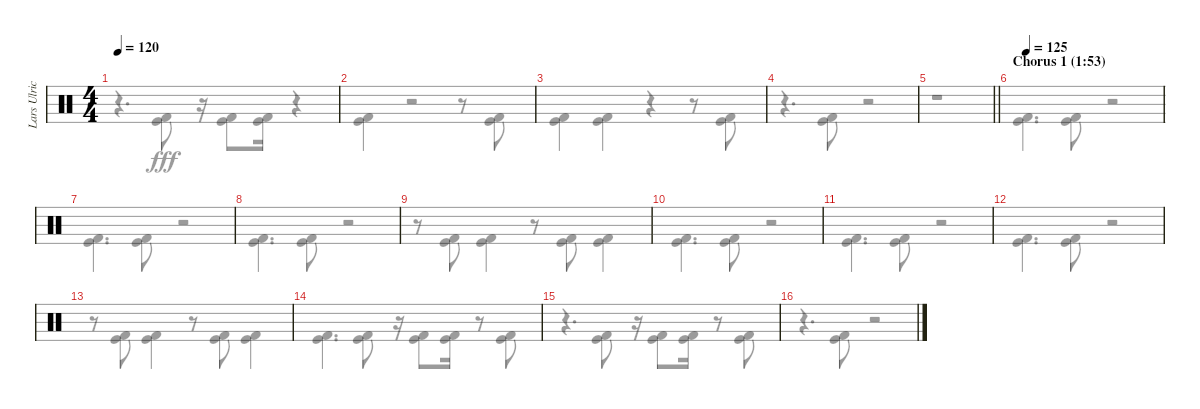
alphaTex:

\track ("Lars Ulrich Bass Pedal" "Lars Ulric") {instrument percussion}
\staff {score}
\articulation defaults
\voice
\ts (4 4)
\tempo 120
\clef neutral
\ks aminor
|
|
|
|
\barLineRight lightlight
|
\section ("" "Chorus 1 (1:53)")
\tempo 125
|
|
|
|
|
|
|
|
|
|
\voice
\clef neutral
\ks aminor
r.4{d dy fff} ("Kick (hit)" "Kick (hit) 2").8 r.16 ("Kick (hit)" "Kick (hit) 2").8 ("Kick (hit)" "Kick (hit) 2").16 r.4 |
("Kick (hit)" "Kick (hit) 2").4 r.2 r.8 ("Kick (hit)" "Kick (hit) 2").8 |
("Kick (hit)" "Kick (hit) 2").4 ("Kick (hit)" "Kick (hit) 2").4 r.4 r.8 ("Kick (hit)" "Kick (hit) 2").8 |
r.4{d} ("Kick (hit)" "Kick (hit) 2").8 r.2 |
\barLineRight lightlight
r.1 |
("Kick (hit)" "Kick (hit) 2").4{d} ("Kick (hit)" "Kick (hit) 2").8 r.2 |
("Kick (hit)" "Kick (hit) 2").4{d} ("Kick (hit)" "Kick (hit) 2").8 r.2 |
("Kick (hit)" "Kick (hit) 2").4{d} ("Kick (hit)" "Kick (hit) 2").8 r.2 |
r.8 ("Kick (hit)" "Kick (hit) 2").8 ("Kick (hit)" "Kick (hit) 2").4 r.8 ("Kick (hit)" "Kick (hit) 2").8 ("Kick (hit)" "Kick (hit) 2").4 |
("Kick (hit)" "Kick (hit) 2").4{d} ("Kick (hit)" "Kick (hit) 2").8 r.2 |
("Kick (hit)" "Kick (hit) 2").4{d} ("Kick (hit)" "Kick (hit) 2").8 r.2 |
("Kick (hit)" "Kick (hit) 2").4{d} ("Kick (hit)" "Kick (hit) 2").8 r.2 |
r.8 ("Kick (hit)" "Kick (hit) 2").8 ("Kick (hit)" "Kick (hit) 2").4 r.8 ("Kick (hit)" "Kick (hit) 2").8 ("Kick (hit)" "Kick (hit) 2").4 |
("Kick (hit)" "Kick (hit) 2").4{d} ("Kick (hit)" "Kick (hit) 2").8 r.16 ("Kick (hit)" "Kick (hit) 2").8 ("Kick (hit)" "Kick (hit) 2").16 r.8 ("Kick (hit)" "Kick (hit) 2").8 |
r.4{d} ("Kick (hit)" "Kick (hit) 2").8 r.16 ("Kick (hit)" "Kick (hit) 2").8 ("Kick (hit)" "Kick (hit) 2").16 r.8 ("Kick (hit)" "Kick (hit) 2").8 |
r.4{d} ("Kick (hit)" "Kick (hit) 2").8 r.2
